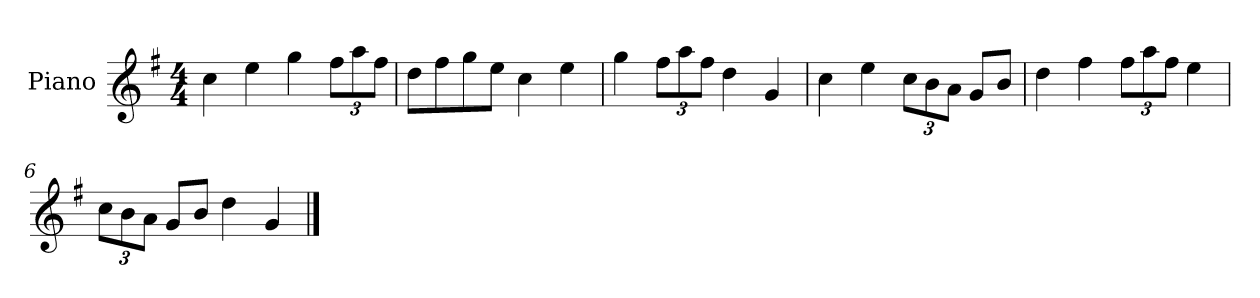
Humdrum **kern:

**kern
*part1
*staff1
*I"Piano
*I'P-no
*clefG2
*k[f#]
*M4/4
*MM90
=1
4cc\
4ee\
4gg\
*Xbrackettup
12ff#\L
12aa\
12ff#\J
=2
8dd\L
8ff#\
8gg\
8ee\J
4cc\
4ee\
=3
4gg\
12ff#\L
12aa\
12ff#\J
4dd\
4g/
=4
4cc\
4ee\
12cc\L
12b\
12a\J
8g/L
8b/J
=5
4dd\
4ff#\
12ff#\L
12aa\
12ff#\J
4ee\
=6
12cc\L
12b\
12a\J
8g/L
8b/J
4dd\
4g/
==
*-
